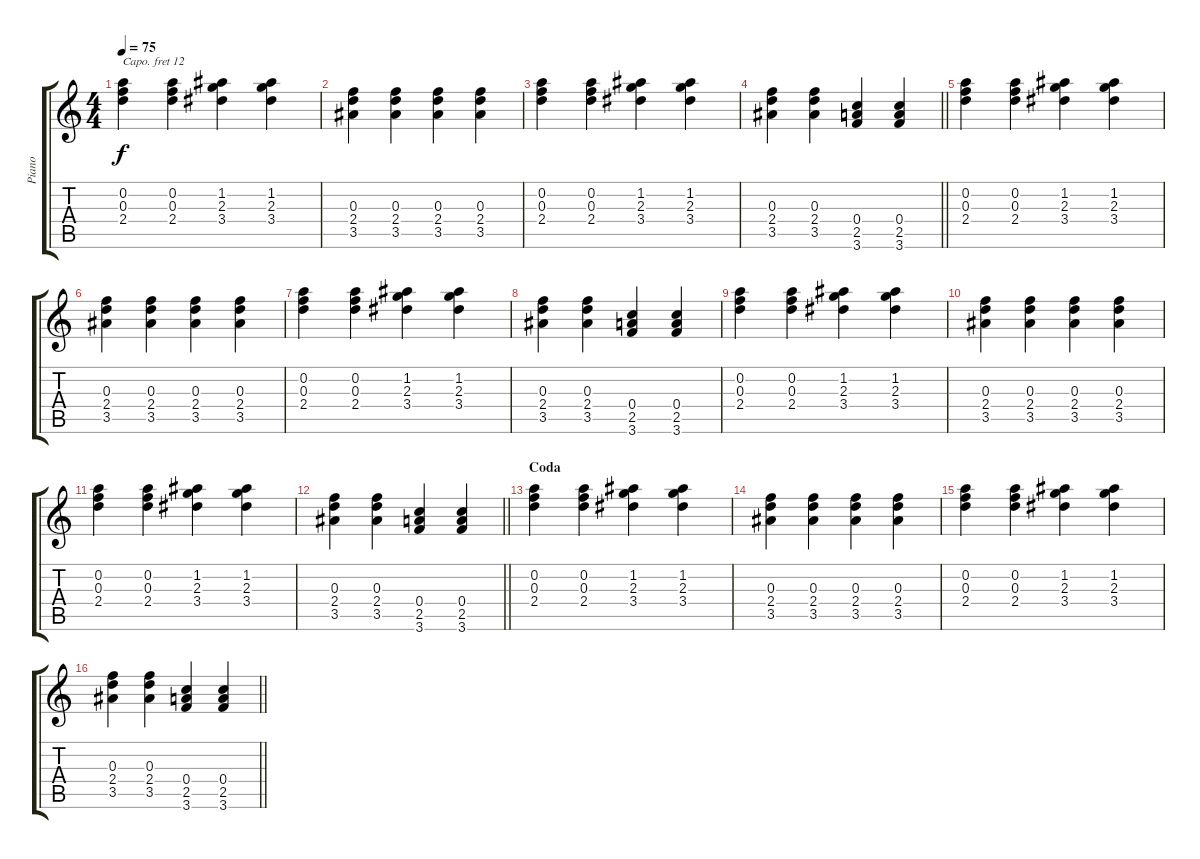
\track ("Piano" "Piano") {instrument acousticgrandpiano}
\staff {score tabs}
\capo 12
\tuning (D5 A4 F4 C4 G3 D3) {hide}
\ts (4 4)
\tempo 75
\clef g2
\ks c
(0.2 0.3 2.4).4{dy f} (0.2 0.3 2.4).4 (1.2 2.3 3.4).4 (1.2 2.3 3.4).4 |
(0.3 2.4 3.5).4 (0.3 2.4 3.5).4 (0.3 2.4 3.5).4 (0.3 2.4 3.5).4 |
(0.2 0.3 2.4).4 (0.2 0.3 2.4).4 (1.2 2.3 3.4).4 (1.2 2.3 3.4).4 |
\barLineRight lightlight
(0.3 2.4 3.5).4 (0.3 2.4 3.5).4 (0.4 2.5 3.6).4 (0.4 2.5 3.6).4 |
(0.2 0.3 2.4).4 (0.2 0.3 2.4).4 (1.2 2.3 3.4).4 (1.2 2.3 3.4).4 |
(0.3 2.4 3.5).4 (0.3 2.4 3.5).4 (0.3 2.4 3.5).4 (0.3 2.4 3.5).4 |
(0.2 0.3 2.4).4 (0.2 0.3 2.4).4 (1.2 2.3 3.4).4 (1.2 2.3 3.4).4 |
(0.3 2.4 3.5).4 (0.3 2.4 3.5).4 (0.4 2.5 3.6).4 (0.4 2.5 3.6).4 |
(0.2 0.3 2.4).4 (0.2 0.3 2.4).4 (1.2 2.3 3.4).4 (1.2 2.3 3.4).4 |
(0.3 2.4 3.5).4 (0.3 2.4 3.5).4 (0.3 2.4 3.5).4 (0.3 2.4 3.5).4 |
(0.2 0.3 2.4).4 (0.2 0.3 2.4).4 (1.2 2.3 3.4).4 (1.2 2.3 3.4).4 |
\barLineRight lightlight
(0.3 2.4 3.5).4 (0.3 2.4 3.5).4 (0.4 2.5 3.6).4 (0.4 2.5 3.6).4 |
\section ("" "Coda")
(0.2 0.3 2.4).4{volume 0} (0.2 0.3 2.4).4 (1.2 2.3 3.4).4 (1.2 2.3 3.4).4 |
(0.3 2.4 3.5).4 (0.3 2.4 3.5).4 (0.3 2.4 3.5).4 (0.3 2.4 3.5).4 |
(0.2 0.3 2.4).4 (0.2 0.3 2.4).4 (1.2 2.3 3.4).4 (1.2 2.3 3.4).4 |
\barLineRight lightlight
(0.3 2.4 3.5).4 (0.3 2.4 3.5).4 (0.4 2.5 3.6).4 (0.4 2.5 3.6).4
